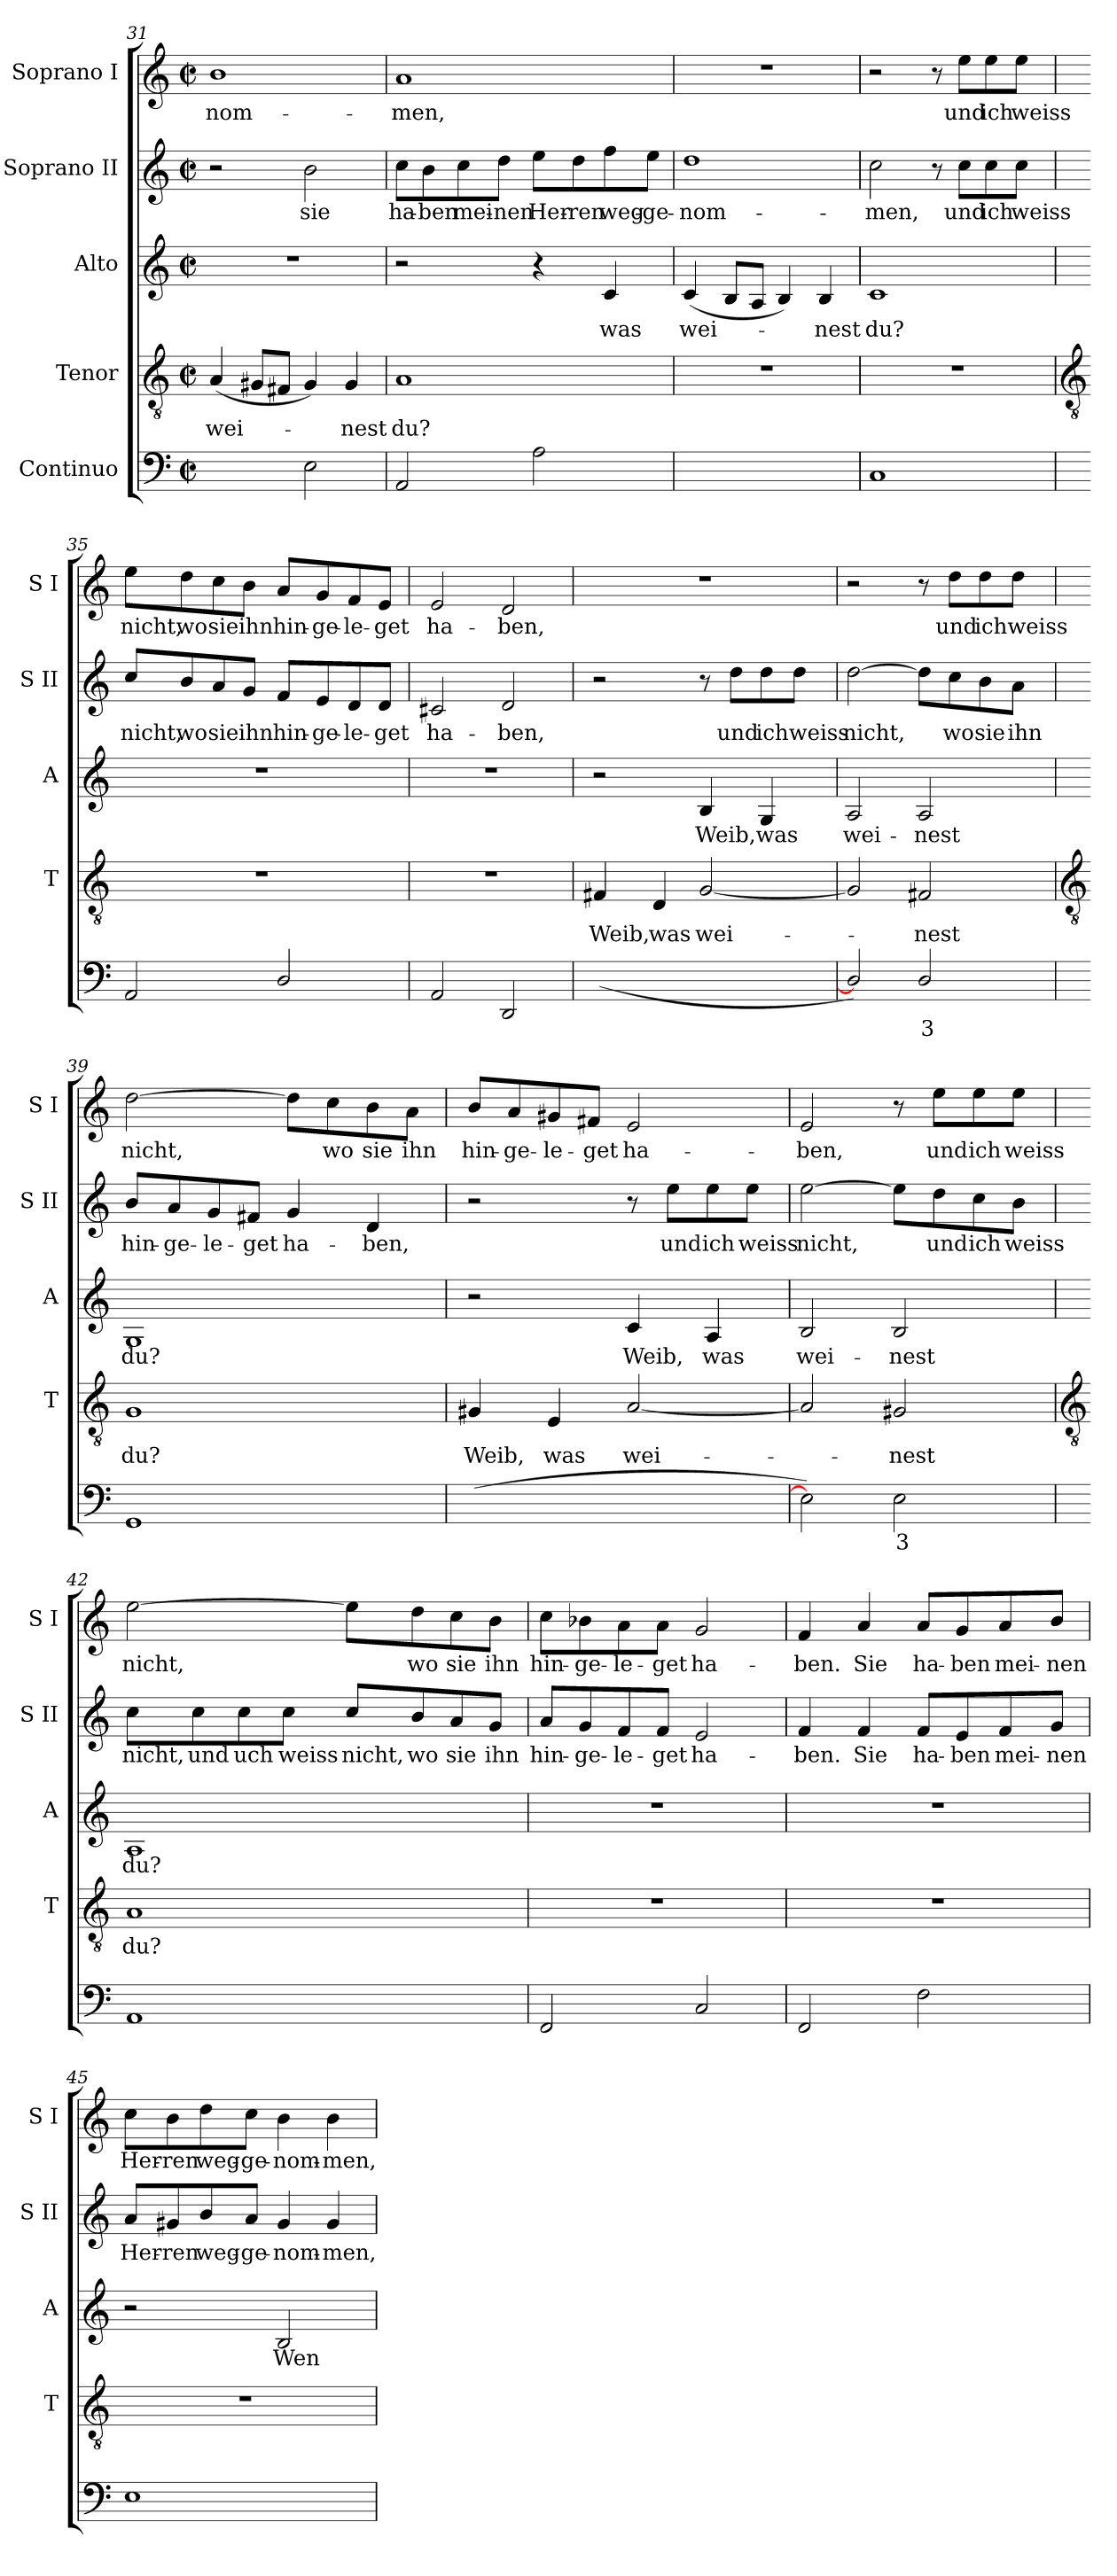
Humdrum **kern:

**kern	**text	**kern	**text	**kern	**text	**kern	**text	**kern	**text
*part5	*part5	*part4	*part4	*part3	*part3	*part2	*part2	*part1	*part1
*staff5	*staff5	*staff4	*staff4	*staff3	*staff3	*staff2	*staff2	*staff1	*staff1
*I"Continuo	*	*I"Tenor	*	*I"Alto	*	*I"Soprano II	*	*I"Soprano I	*
*	*	*I'T	*	*I'A	*	*I'S II	*	*I'S I	*
!!LO:LB:g=z
*clefF4	*	*clefGv2	*	*clefG2	*	*clefG2	*	*clefG2	*
*k[]	*	*k[]	*	*k[]	*	*k[]	*	*k[]	*
*C:	*	*C:	*	*C:	*	*C:	*	*C:	*
*M2/2	*	*M2/2	*	*M2/2	*	*M2/2	*	*M2/2	*
*met(c|)	*	*met(c|)	*	*met(c|)	*	*met(c|)	*	*met(c|)	*
=31	=31	=31	=31	=31	=31	=31	=31	=31	=31
!	!LO:LY:b	!	!LO:LY:b	!	!	!	!	!	!LO:LY:b
[4Dyy	5	(<4A	wei-	1r	.	2r	.	1b	-nom-
!	!LO:LY:b	!	!	!	!	!	!	!	!
4Dyy]	6	8G#XL	.	.	.	.	.	.	.
.	.	8F#XJ	.	.	.	.	.	.	.
!	!	!	!	!	!	!	!LO:LY:b	!	!
2E	.	4G#)	.	.	.	2b	sie	.	.
!	!	!	!LO:LY:b	!	!	!	!	!	!
.	.	4G#	nest	.	.	.	.	.	.
=32	=32	=32	=32	=32	=32	=32	=32	=32	=32
!	!	!	!LO:LY:b	!	!	!	!LO:LY:b	!	!LO:LY:b
2AA	.	1A	du?	2r	.	8cc\L	ha-	1a	-men,
!	!	!	!	!	!	!	!LO:LY:b	!	!
.	.	.	.	.	.	8b\	-ben	.	.
!	!	!	!	!	!	!	!LO:LY:b	!	!
.	.	.	.	.	.	8cc\	mei-	.	.
!	!	!	!	!	!	!	!LO:LY:b	!	!
.	.	.	.	.	.	8dd\J	-nen	.	.
!	!	!	!	!	!	!	!LO:LY:b	!	!
2A	.	.	.	4r	.	8ee\L	Her-	.	.
!	!	!	!	!	!	!	!LO:LY:b	!	!
.	.	.	.	.	.	8dd\	-ren	.	.
!	!	!	!	!	!LO:LY:b	!	!LO:LY:b	!	!
.	.	.	.	4c	was	8ff\	weg-	.	.
!	!	!	!	!	!	!	!LO:LY:b	!	!
.	.	.	.	.	.	8ee\J	-ge-	.	.
=33	=33	=33	=33	=33	=33	=33	=33	=33	=33
!	!LO:LY:b	!	!	!	!LO:LY:b	!	!LO:LY:b	!	!
[4Fyy	5	1r	.	(<4c	wei-	1dd	-nom-	1r	.
!	!LO:LY:b	!	!	!	!	!	!	!	!
4Fyy]	6	.	.	8BL	.	.	.	.	.
.	.	.	.	8AJ	.	.	.	.	.
!	!LO:LY:b	!	!	!	!	!	!	!	!
[4Gyy	3 4	.	.	4B)	.	.	.	.	.
!	!LO:LY:b	!	!	!	!LO:LY:b	!	!	!	!
4Gyy]	3	.	.	4B	nest	.	.	.	.
=34	=34	=34	=34	=34	=34	=34	=34	=34	=34
!	!	!	!	!	!LO:LY:b	!	!LO:LY:b	!	!
1C	.	1r	.	1c	du?	2cc	-men,	2r	.
.	.	.	.	.	.	8r	.	8r	.
!	!	!	!	!	!	!	!LO:LY:b	!	!LO:LY:b
.	.	.	.	.	.	8cc\L	und	8ee\L	und
!	!	!	!	!	!	!	!LO:LY:b	!	!LO:LY:b
.	.	.	.	.	.	8cc\	ich	8ee\	ich
!	!	!	!	!	!	!	!LO:LY:b	!	!LO:LY:b
.	.	.	.	.	.	8cc\J	weiss	8ee\J	weiss
!!LO:LB:g=z
=35	=35	=35	=35	=35	=35	=35	=35	=35	=35
*	*	*clefGv2	*	*	*	*	*	*	*
!	!	!	!	!	!	!	!LO:LY:b	!	!LO:LY:b
2AA	.	1r	.	1r	.	8cc/L	nicht,	8ee\L	nicht,
!	!	!	!	!	!	!	!LO:LY:b	!	!LO:LY:b
.	.	.	.	.	.	8b/	wo	8dd\	wo
!	!	!	!	!	!	!	!LO:LY:b	!	!LO:LY:b
.	.	.	.	.	.	8a/	sie	8cc\	sie
!	!	!	!	!	!	!	!LO:LY:b	!	!LO:LY:b
.	.	.	.	.	.	8g/J	ihn	8b\J	ihn
!	!	!	!	!	!	!	!LO:LY:b	!	!LO:LY:b
2D/	.	.	.	.	.	8f/L	hin-	8a/L	hin-
!	!	!	!	!	!	!	!LO:LY:b	!	!LO:LY:b
.	.	.	.	.	.	8e/	-ge-	8g/	-ge-
!	!	!	!	!	!	!	!LO:LY:b	!	!LO:LY:b
.	.	.	.	.	.	8d/	-le-	8f/	-le-
!	!	!	!	!	!	!	!LO:LY:b	!	!LO:LY:b
.	.	.	.	.	.	8d/J	-get	8e/J	-get
=36	=36	=36	=36	=36	=36	=36	=36	=36	=36
!	!	!	!	!	!	!	!LO:LY:b	!	!LO:LY:b
2AA	.	1r	.	1r	.	2c#X	ha-	2e	ha-
!	!	!	!	!	!	!	!LO:LY:b	!	!LO:LY:b
2DD	.	.	.	.	.	2d	-ben,	2d	-ben,
=37	=37	=37	=37	=37	=37	=37	=37	=37	=37
!	!LO:LY:b	!	!LO:LY:b	!	!	!	!	!	!
(<[2D/yy	3	4F#X	Weib,	2r	.	2r	.	1r	.
!	!	!	!LO:LY:b	!	!	!	!	!	!
.	.	4D	was	.	.	.	.	.	.
!	!LO:LY:b	!	!LO:LY:b	!	!LO:LY:b	!	!	!	!
2D/yy_	4	[2G	wei-	4B	Weib,	8r	.	.	.
!	!	!	!	!	!	!	!LO:LY:b	!	!
.	.	.	.	.	.	8dd\L	und	.	.
!	!	!	!	!	!LO:LY:b	!	!LO:LY:b	!	!
.	.	.	.	4G	was	8dd\	ich	.	.
!	!	!	!	!	!	!	!LO:LY:b	!	!
.	.	.	.	.	.	8dd\J	weiss	.	.
=38	=38	=38	=38	=38	=38	=38	=38	=38	=38
!	!	!	!	!	!LO:LY:b	!	!LO:LY:b	!	!
2D/])	.	2G]	.	2A	wei-	[2dd	nicht,	2r	.
!	!LO:LY:b	!	!LO:LY:b	!	!LO:LY:b	!	!	!	!
2D/	3	2F#X	nest	2A	-nest	8dd\L]	.	8r	.
!	!	!	!	!	!	!	!LO:LY:b	!	!LO:LY:b
.	.	.	.	.	.	8cc\	wo	8dd\L	und
!	!	!	!	!	!	!	!LO:LY:b	!	!LO:LY:b
.	.	.	.	.	.	8b\	sie	8dd\	ich
!	!	!	!	!	!	!	!LO:LY:b	!	!LO:LY:b
.	.	.	.	.	.	8a\J	ihn	8dd\J	weiss
!!LO:LB:g=z
=39	=39	=39	=39	=39	=39	=39	=39	=39	=39
*	*	*clefGv2	*	*	*	*	*	*	*
!	!	!	!LO:LY:b	!	!LO:LY:b	!	!LO:LY:b	!	!LO:LY:b
1GG	.	1G	du?	1G	du?	8b/L	hin-	[2dd	nicht,
!	!	!	!	!	!	!	!LO:LY:b	!	!
.	.	.	.	.	.	8a/	-ge-	.	.
!	!	!	!	!	!	!	!LO:LY:b	!	!
.	.	.	.	.	.	8g/	-le-	.	.
!	!	!	!	!	!	!	!LO:LY:b	!	!
.	.	.	.	.	.	8f#X/J	-get	.	.
!	!	!	!	!	!	!	!LO:LY:b	!	!
.	.	.	.	.	.	4g	ha-	8dd\L]	.
!	!	!	!	!	!	!	!	!	!LO:LY:b
.	.	.	.	.	.	.	.	8cc\	wo
!	!	!	!	!	!	!	!LO:LY:b	!	!LO:LY:b
.	.	.	.	.	.	4d	-ben,	8b\	sie
!	!	!	!	!	!	!	!	!	!LO:LY:b
.	.	.	.	.	.	.	.	8a\J	ihn
=40	=40	=40	=40	=40	=40	=40	=40	=40	=40
!	!LO:LY:b	!	!LO:LY:b	!	!	!	!	!	!LO:LY:b
(>[2Eyy	3	4G#X	Weib,	2r	.	2r	.	8b/L	hin-
!	!	!	!	!	!	!	!	!	!LO:LY:b
.	.	.	.	.	.	.	.	8a/	-ge-
!	!	!	!LO:LY:b	!	!	!	!	!	!LO:LY:b
.	.	4E	was	.	.	.	.	8g#X/	-le-
!	!	!	!	!	!	!	!	!	!LO:LY:b
.	.	.	.	.	.	.	.	8f#X/J	-get
!	!LO:LY:b	!	!LO:LY:b	!	!LO:LY:b	!	!	!	!LO:LY:b
2Eyy_	4	[2A	wei-	4c	Weib,	8r	.	2e	ha-
!	!	!	!	!	!	!	!LO:LY:b	!	!
.	.	.	.	.	.	8ee\L	und	.	.
!	!	!	!	!	!LO:LY:b	!	!LO:LY:b	!	!
.	.	.	.	4A	was	8ee\	ich	.	.
!	!	!	!	!	!	!	!LO:LY:b	!	!
.	.	.	.	.	.	8ee\J	weiss	.	.
=41	=41	=41	=41	=41	=41	=41	=41	=41	=41
!	!	!	!	!	!LO:LY:b	!	!LO:LY:b	!	!LO:LY:b
2E])	.	2A]	.	2B	wei-	[2ee	nicht,	2e	-ben,
!	!LO:LY:b	!	!LO:LY:b	!	!LO:LY:b	!	!	!	!
2E	3	2G#X	nest	2B	-nest	8ee\L]	.	8r	.
!	!	!	!	!	!	!	!LO:LY:b	!	!LO:LY:b
.	.	.	.	.	.	8dd\	und	8ee\L	und
!	!	!	!	!	!	!	!LO:LY:b	!	!LO:LY:b
.	.	.	.	.	.	8cc\	ich	8ee\	ich
!	!	!	!	!	!	!	!LO:LY:b	!	!LO:LY:b
.	.	.	.	.	.	8b\J	weiss	8ee\J	weiss
!!LO:LB:g=z
=42	=42	=42	=42	=42	=42	=42	=42	=42	=42
*	*	*clefGv2	*	*	*	*	*	*	*
!	!	!	!LO:LY:b	!	!LO:LY:b	!	!LO:LY:b	!	!LO:LY:b
1AA	.	1A	du?	1A	du?	8cc\L	nicht,	[2ee	nicht,
!	!	!	!	!	!	!	!LO:LY:b	!	!
.	.	.	.	.	.	8cc\	und	.	.
!	!	!	!	!	!	!	!LO:LY:b	!	!
.	.	.	.	.	.	8cc\	uch	.	.
!	!	!	!	!	!	!	!LO:LY:b	!	!
.	.	.	.	.	.	8cc\J	weiss	.	.
!	!	!	!	!	!	!	!LO:LY:b	!	!
.	.	.	.	.	.	8cc/L	nicht,	8ee\L]	.
!	!	!	!	!	!	!	!LO:LY:b	!	!LO:LY:b
.	.	.	.	.	.	8b/	wo	8dd\	wo
!	!	!	!	!	!	!	!LO:LY:b	!	!LO:LY:b
.	.	.	.	.	.	8a/	sie	8cc\	sie
!	!	!	!	!	!	!	!LO:LY:b	!	!LO:LY:b
.	.	.	.	.	.	8g/J	ihn	8b\J	ihn
=43	=43	=43	=43	=43	=43	=43	=43	=43	=43
!	!	!	!	!	!	!	!LO:LY:b	!	!LO:LY:b
2FF	.	1r	.	1r	.	8a/L	hin-	8cc\L	hin-
!	!	!	!	!	!	!	!LO:LY:b	!	!LO:LY:b
.	.	.	.	.	.	8g/	-ge-	8b-X\	-ge-
!	!	!	!	!	!	!	!LO:LY:b	!	!LO:LY:b
.	.	.	.	.	.	8f/	-le-	8a\	-le-
!	!	!	!	!	!	!	!LO:LY:b	!	!LO:LY:b
.	.	.	.	.	.	8f/J	-get	8a\J	-get
!	!	!	!	!	!	!	!LO:LY:b	!	!LO:LY:b
2C	.	.	.	.	.	2e	ha-	2g	ha-
=44	=44	=44	=44	=44	=44	=44	=44	=44	=44
!	!	!	!	!	!	!	!LO:LY:b	!	!LO:LY:b
2FF	.	1r	.	1r	.	4f	-ben.	4f	-ben.
!	!	!	!	!	!	!	!LO:LY:b	!	!LO:LY:b
.	.	.	.	.	.	4f	Sie	4a	Sie
!	!	!	!	!	!	!	!LO:LY:b	!	!LO:LY:b
2F	.	.	.	.	.	8f/L	ha-	8a/L	ha-
!	!	!	!	!	!	!	!LO:LY:b	!	!LO:LY:b
.	.	.	.	.	.	8e/	-ben	8g/	-ben
!	!	!	!	!	!	!	!LO:LY:b	!	!LO:LY:b
.	.	.	.	.	.	8f/	mei-	8a/	mei-
!	!	!	!	!	!	!	!LO:LY:b	!	!LO:LY:b
.	.	.	.	.	.	8g/J	-nen	8b/J	-nen
=45	=45	=45	=45	=45	=45	=45	=45	=45	=45
!	!	!	!	!	!	!	!LO:LY:b	!	!LO:LY:b
1E	.	1r	.	2r	.	8a/L	Her-	8cc\L	Her-
!	!	!	!	!	!	!	!LO:LY:b	!	!LO:LY:b
.	.	.	.	.	.	8g#X/	-ren	8b\	-ren
!	!	!	!	!	!	!	!LO:LY:b	!	!LO:LY:b
.	.	.	.	.	.	8b/	weg-	8dd\	weg-
!	!	!	!	!	!	!	!LO:LY:b	!	!LO:LY:b
.	.	.	.	.	.	8a/J	-ge-	8cc\J	-ge-
!	!	!	!	!	!LO:LY:b	!	!LO:LY:b	!	!LO:LY:b
.	.	.	.	2B	Wen	4g#	-nom-	4b	-nom-
!	!	!	!	!	!	!	!LO:LY:b	!	!LO:LY:b
.	.	.	.	.	.	4g#	-men,	4b	-men,
=	=	=	=	=	=	=	=	=	=
*-	*-	*-	*-	*-	*-	*-	*-	*-	*-
